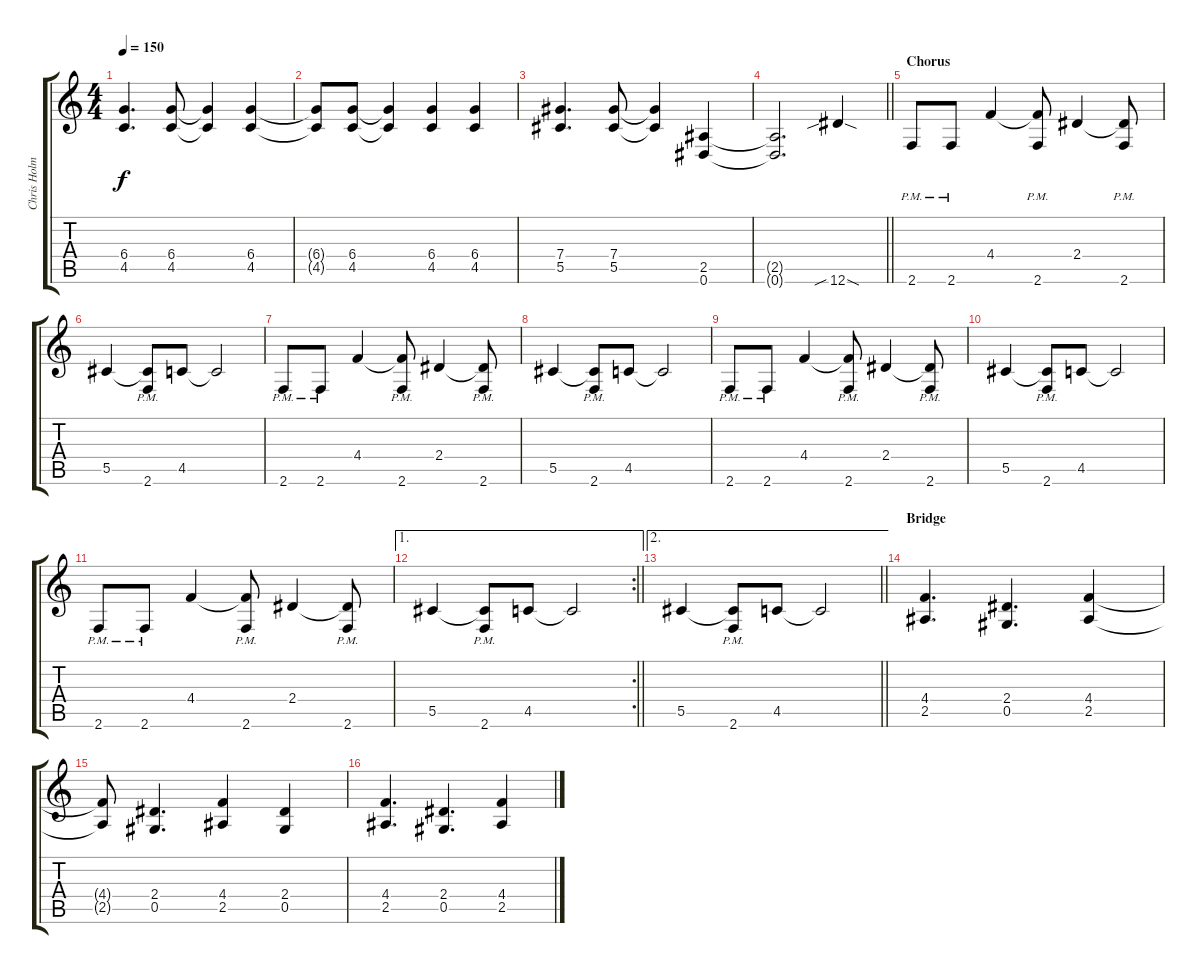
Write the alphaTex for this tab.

\track ("Chris Holmes (rythm)" "Chris Holm") {instrument distortionguitar}
\staff {score tabs}
\tuning (Eb4 Bb3 Gb3 Db3 Ab2 Eb2) {hide}
\ts (4 4)
\tempo 150
\clef g2
\ks c
(6.4 4.5).4{d dy f} (6.4 4.5).8 (6.4{t} 4.5{t}).4 (6.4 4.5).4 |
(6.4{t} 4.5{t}).8 (6.4 4.5).8 (6.4{t} 4.5{t}).4 (6.4 4.5).4 (6.4 4.5).4 |
(7.4 5.5).4{d} (7.4 5.5).8 (7.4{t} 5.5{t}).4 (2.5 0.6).4 |
\barLineRight lightlight
(2.5{t} 0.6{t}).2{d} 12.6{sib sod}.4 |
\section ("" "Chorus")
2.6{pm}.8 2.6{pm}.8 4.4.4 (4.4{t} 2.6{pm}).8 2.4.4 (2.4{t} 2.6{pm}).8 |
5.5.4 (5.5{t} 2.6{pm}).8 4.5.8 4.5{t}.2 |
2.6{pm}.8 2.6{pm}.8 4.4.4 (4.4{t} 2.6{pm}).8 2.4.4 (2.4{t} 2.6{pm}).8 |
5.5.4 (5.5{t} 2.6{pm}).8 4.5.8 4.5{t}.2 |
2.6{pm}.8 2.6{pm}.8 4.4.4 (4.4{t} 2.6{pm}).8 2.4.4 (2.4{t} 2.6{pm}).8 |
5.5.4 (5.5{t} 2.6{pm}).8 4.5.8 4.5{t}.2 |
2.6{pm}.8 2.6{pm}.8 4.4.4 (4.4{t} 2.6{pm}).8 2.4.4 (2.4{t} 2.6{pm}).8 |
\ae 1
\rc 2
\barLineRight lightlight
5.5.4 (5.5{t} 2.6{pm}).8 4.5.8 4.5{t}.2 |
\ae 2
\barLineRight lightlight
5.5.4 (5.5{t} 2.6{pm}).8 4.5.8 4.5{t}.2 |
\section ("" "Bridge")
(4.4 2.5).4{d} (2.4 0.5).4{d} (4.4 2.5).4 |
(4.4{t} 2.5{t}).8 (2.4 0.5).4{d} (4.4 2.5).4 (2.4 0.5).4 |
(4.4 2.5).4{d} (2.4 0.5).4{d} (4.4 2.5).4
